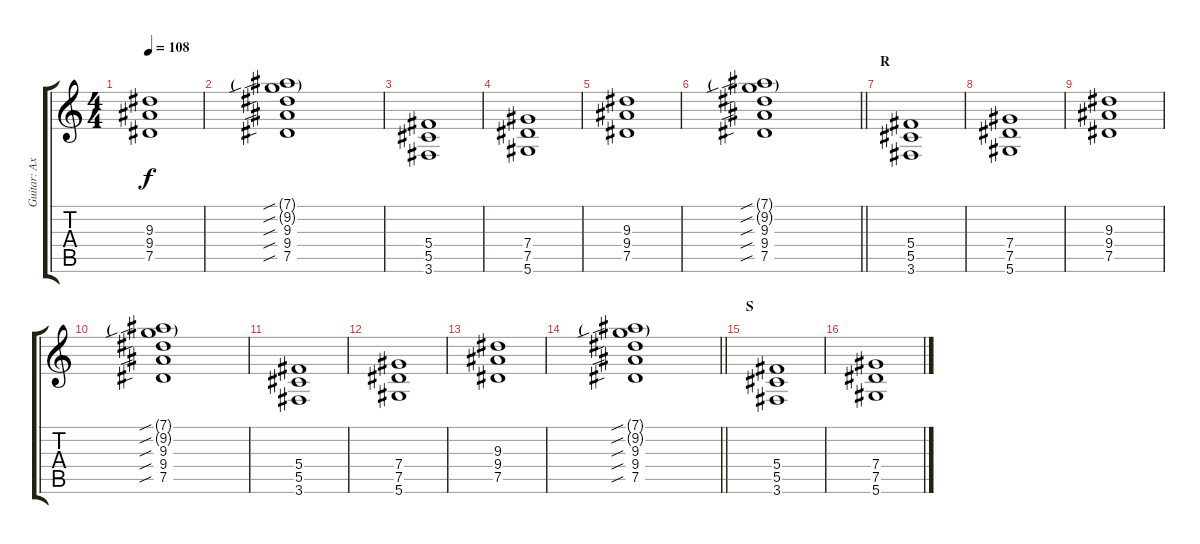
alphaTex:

\track ("Guitar: Axel" "Guitar: Ax") {instrument distortionguitar}
\staff {score tabs}
\tuning (Eb4 Bb3 Gb3 Db3 Ab2 Eb2) {hide}
\ts (4 4)
\tempo 108
\clef g2
\ks c
(9.3 9.4 7.5).1{dy f} |
(7.1{sib g} 9.2{sib g} 9.3{sib} 9.4{sib} 7.5{sib}).1 |
(5.4 5.5 3.6).1 |
(7.4 7.5 5.6).1 |
(9.3 9.4 7.5).1 |
\barLineRight lightlight
(7.1{sib g} 9.2{sib g} 9.3{sib} 9.4{sib} 7.5{sib}).1 |
\section ("" "R")
(5.4 5.5 3.6).1 |
(7.4 7.5 5.6).1 |
(9.3 9.4 7.5).1 |
(7.1{sib g} 9.2{sib g} 9.3{sib} 9.4{sib} 7.5{sib}).1 |
(5.4 5.5 3.6).1 |
(7.4 7.5 5.6).1 |
(9.3 9.4 7.5).1 |
\barLineRight lightlight
(7.1{sib g} 9.2{sib g} 9.3{sib} 9.4{sib} 7.5{sib}).1 |
\section ("" "S")
(5.4 5.5 3.6).1 |
(7.4 7.5 5.6).1
